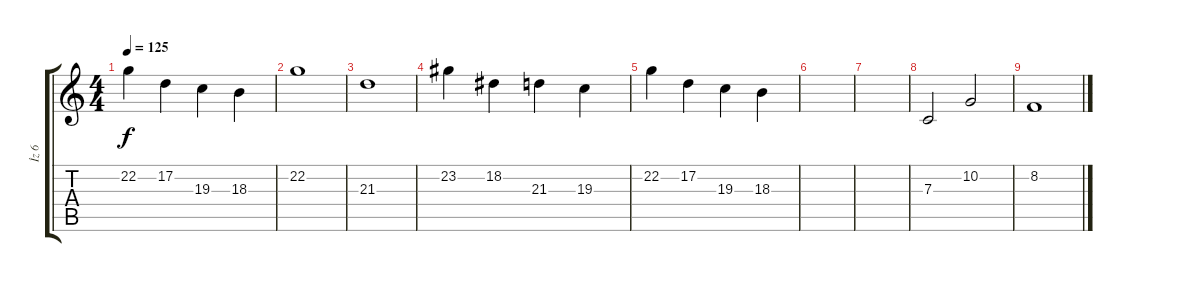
\track ("İz 6" "İz 6") {instrument stringensemble2}
\staff {score tabs}
\tuning (D4 A3 F3 C3 G2 C2) {hide}
\ts (4 4)
\tempo 125
\clef g2
\ks c
22.2.4{dy f} 17.2.4 19.3.4 18.3.4 |
22.2.1 |
21.3.1 |
23.2.4 18.2.4 21.3.4 19.3.4 |
22.2.4 17.2.4 19.3.4 18.3.4 |
|
|
7.3.2 10.2.2 |
8.2.1
